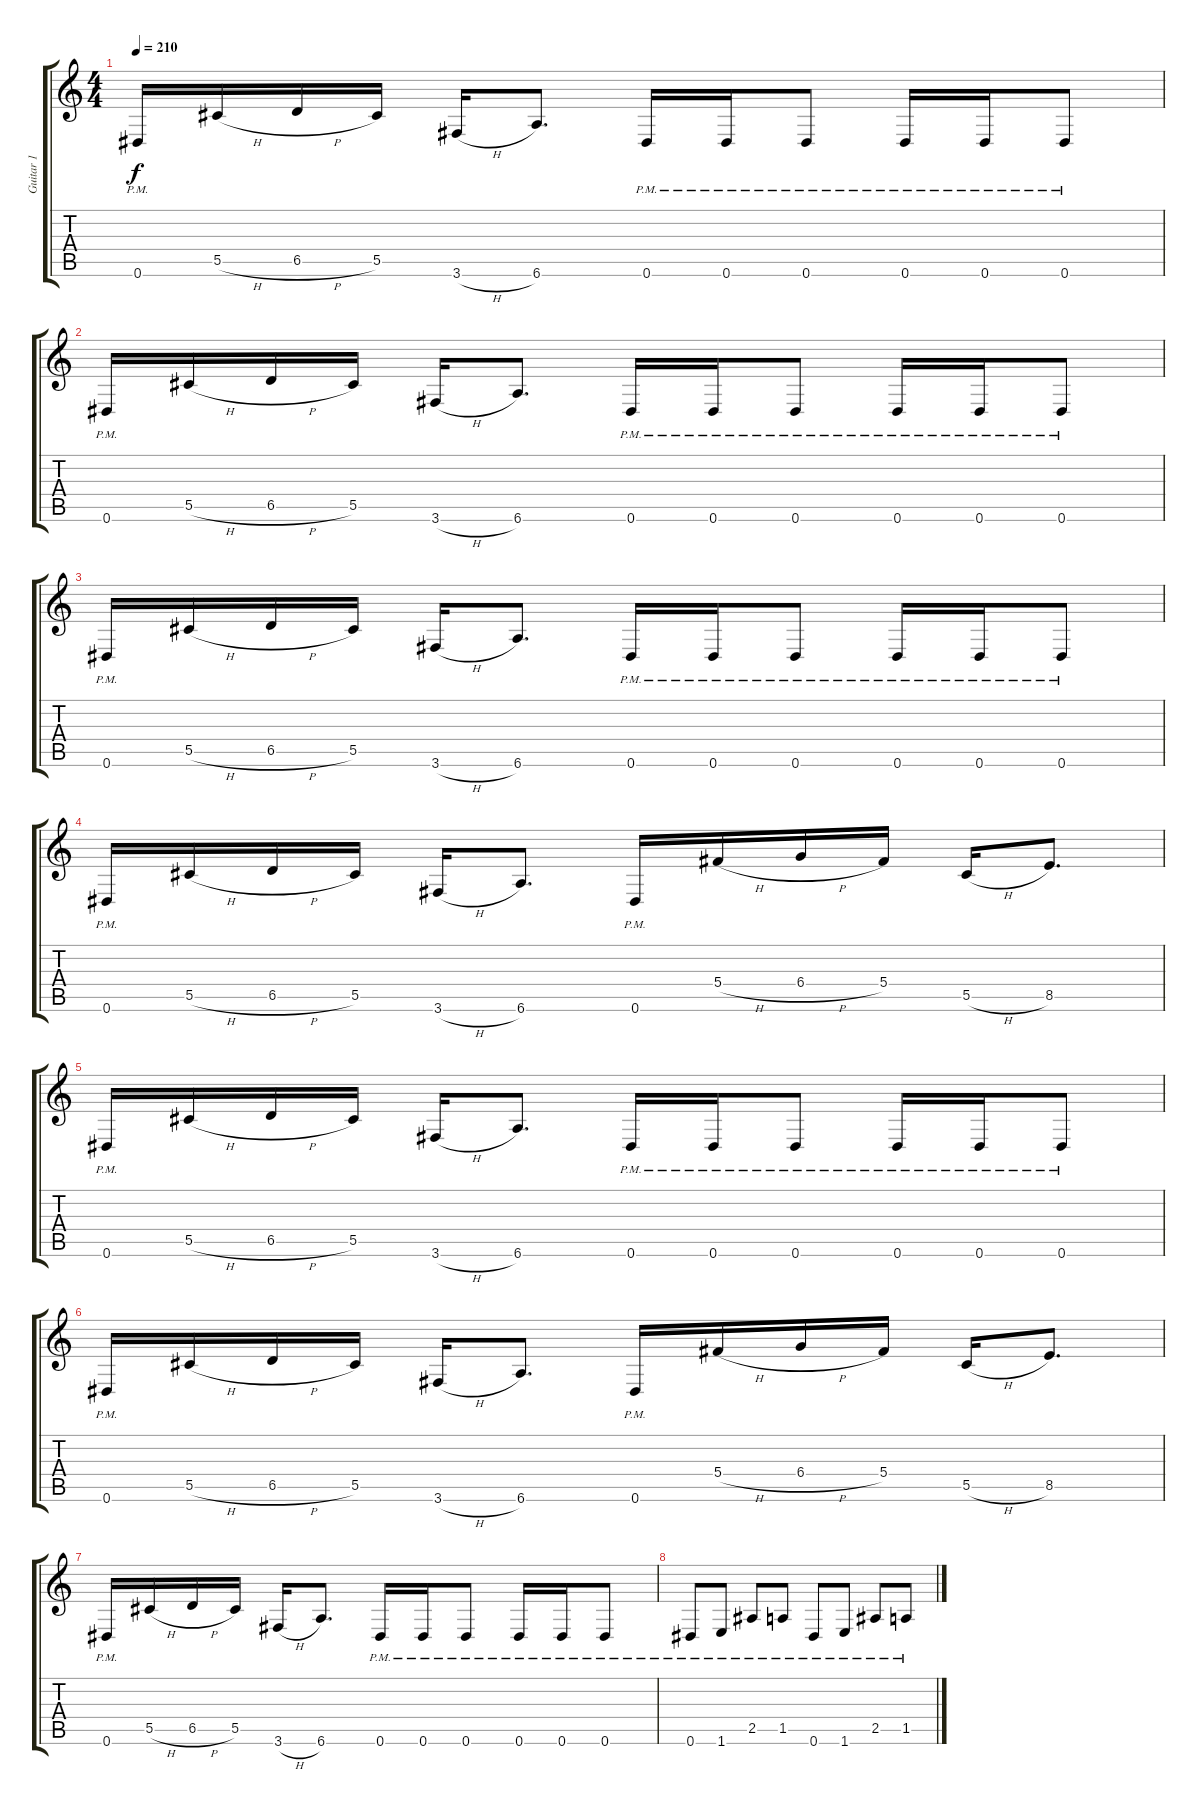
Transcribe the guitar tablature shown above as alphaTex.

\track ("Guitar 1" "Guitar 1") {instrument distortionguitar}
\staff {score tabs}
\tuning (Eb4 Bb3 Gb3 Db3 Ab2 Eb2) {hide}
\ts (4 4)
\tempo 210
\clef g2
\ks c
0.6{pm}.16{dy f} 5.5{h}.16 6.5{h}.16 5.5.16 3.6{h}.16 6.6.8{d} 0.6{pm}.16 0.6{pm}.16 0.6{pm}.8 0.6{pm}.16 0.6{pm}.16 0.6{pm}.8 |
0.6{pm}.16 5.5{h}.16 6.5{h}.16 5.5.16 3.6{h}.16 6.6.8{d} 0.6{pm}.16 0.6{pm}.16 0.6{pm}.8 0.6{pm}.16 0.6{pm}.16 0.6{pm}.8 |
0.6{pm}.16 5.5{h}.16 6.5{h}.16 5.5.16 3.6{h}.16 6.6.8{d} 0.6{pm}.16 0.6{pm}.16 0.6{pm}.8 0.6{pm}.16 0.6{pm}.16 0.6{pm}.8 |
0.6{pm}.16 5.5{h}.16 6.5{h}.16 5.5.16 3.6{h}.16 6.6.8{d} 0.6{pm}.16 5.4{h}.16 6.4{h}.16 5.4.16 5.5{h}.16 8.5.8{d} |
0.6{pm}.16 5.5{h}.16 6.5{h}.16 5.5.16 3.6{h}.16 6.6.8{d} 0.6{pm}.16 0.6{pm}.16 0.6{pm}.8 0.6{pm}.16 0.6{pm}.16 0.6{pm}.8 |
0.6{pm}.16 5.5{h}.16 6.5{h}.16 5.5.16 3.6{h}.16 6.6.8{d} 0.6{pm}.16 5.4{h}.16 6.4{h}.16 5.4.16 5.5{h}.16 8.5.8{d} |
0.6{pm}.16 5.5{h}.16 6.5{h}.16 5.5.16 3.6{h}.16 6.6.8{d} 0.6{pm}.16 0.6{pm}.16 0.6{pm}.8 0.6{pm}.16 0.6{pm}.16 0.6{pm}.8 |
0.6{pm}.8 1.6{pm}.8 2.5{pm}.8 1.5{pm}.8 0.6{pm}.8 1.6{pm}.8 2.5{pm}.8 1.5{pm}.8
